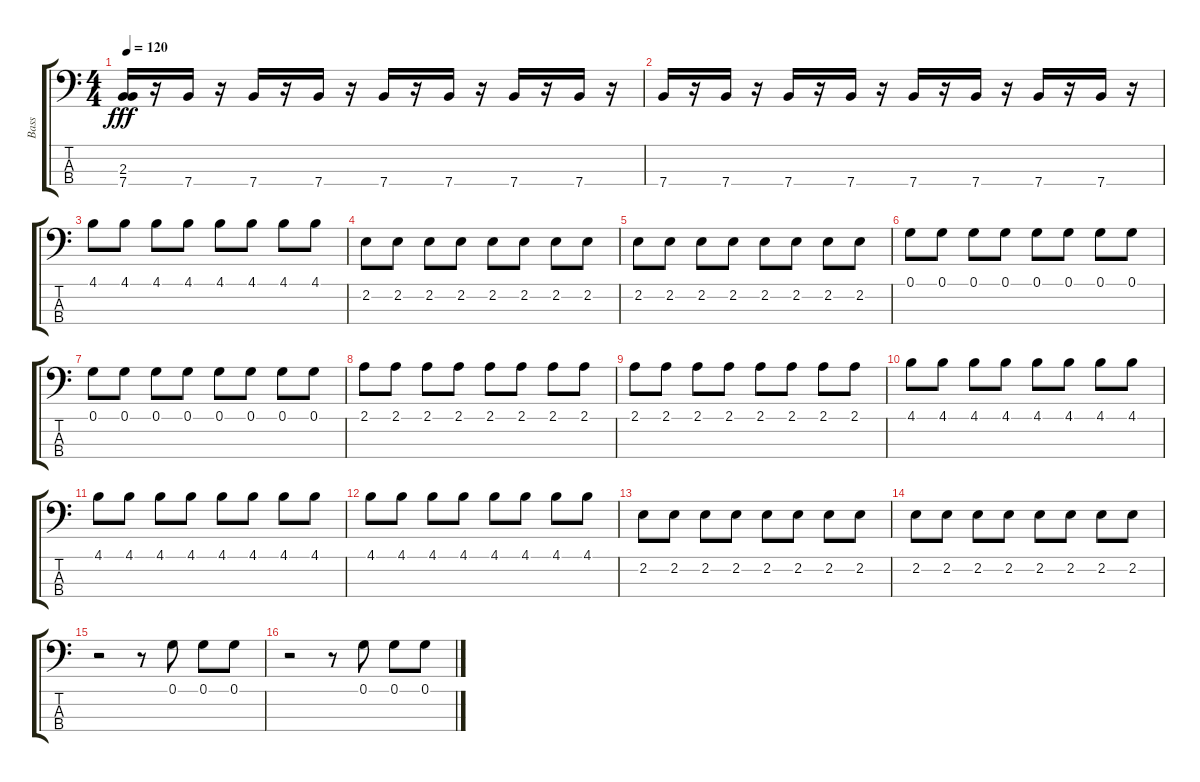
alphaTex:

\track ("Bass       (GS) " "Bass      ") {instrument electricbassfinger}
\staff {score tabs}
\tuning (G2 D2 A1 E1) {hide}
\ts (4 4)
\tempo 120
\clef f4
\ks c
(2.3 7.4).16{dy fff} r.16 7.4.16 r.16 7.4.16 r.16 7.4.16 r.16 7.4.16 r.16 7.4.16 r.16 7.4.16 r.16 7.4.16 r.16 |
7.4.16 r.16 7.4.16 r.16 7.4.16 r.16 7.4.16 r.16 7.4.16 r.16 7.4.16 r.16 7.4.16 r.16 7.4.16 r.16 |
4.1.8 4.1.8 4.1.8 4.1.8 4.1.8 4.1.8 4.1.8 4.1.8 |
2.2.8 2.2.8 2.2.8 2.2.8 2.2.8 2.2.8 2.2.8 2.2.8 |
2.2.8 2.2.8 2.2.8 2.2.8 2.2.8 2.2.8 2.2.8 2.2.8 |
0.1.8 0.1.8 0.1.8 0.1.8 0.1.8 0.1.8 0.1.8 0.1.8 |
0.1.8 0.1.8 0.1.8 0.1.8 0.1.8 0.1.8 0.1.8 0.1.8 |
2.1.8 2.1.8 2.1.8 2.1.8 2.1.8 2.1.8 2.1.8 2.1.8 |
2.1.8 2.1.8 2.1.8 2.1.8 2.1.8 2.1.8 2.1.8 2.1.8 |
4.1.8 4.1.8 4.1.8 4.1.8 4.1.8 4.1.8 4.1.8 4.1.8 |
4.1.8 4.1.8 4.1.8 4.1.8 4.1.8 4.1.8 4.1.8 4.1.8 |
4.1.8 4.1.8 4.1.8 4.1.8 4.1.8 4.1.8 4.1.8 4.1.8 |
2.2.8 2.2.8 2.2.8 2.2.8 2.2.8 2.2.8 2.2.8 2.2.8 |
2.2.8 2.2.8 2.2.8 2.2.8 2.2.8 2.2.8 2.2.8 2.2.8 |
r.2 r.8 0.1.8 0.1.8 0.1.8 |
r.2 r.8 0.1.8 0.1.8 0.1.8
